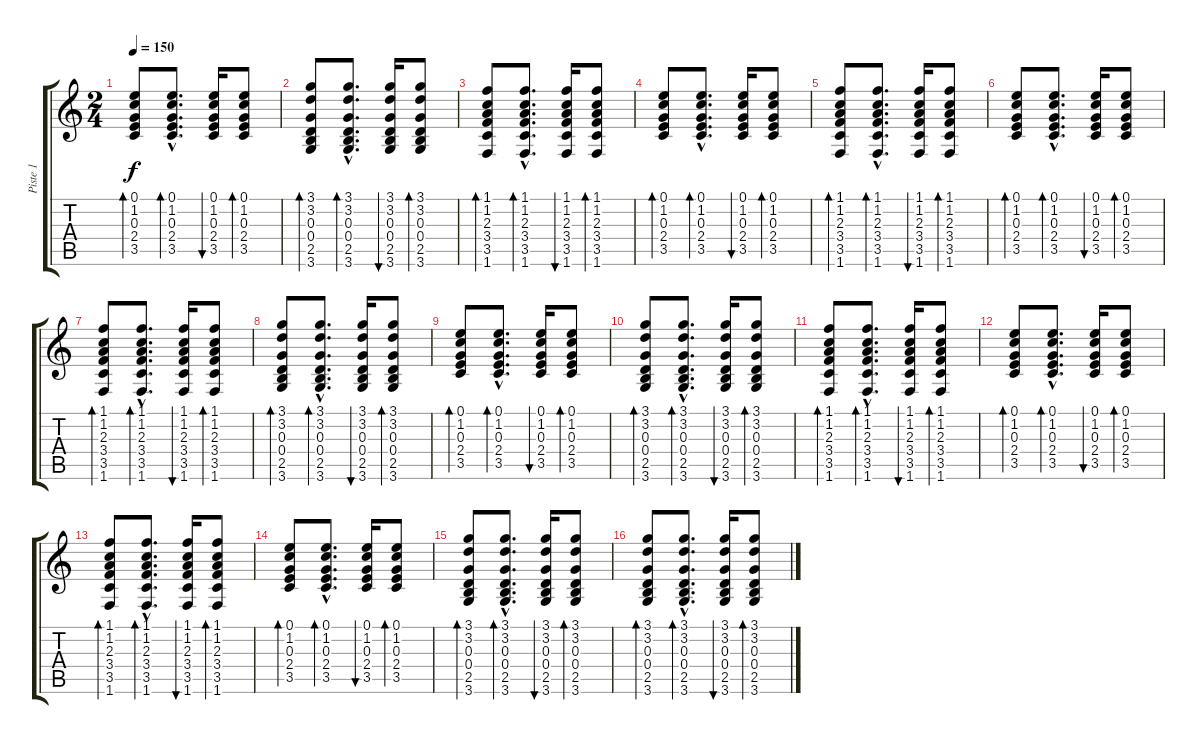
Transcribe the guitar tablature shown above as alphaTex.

\track ("Piste 1" "Piste 1") {instrument acousticguitarsteel}
\staff {score tabs}
\tuning (E4 B3 G3 D3 A2 E2) {hide}
\ts (2 4)
\tempo 150
\clef g2
\ks c
(0.1 1.2 0.3 2.4 3.5).8{bd 60 dy f} (0.1{hac} 1.2{hac} 0.3{hac} 2.4{hac} 3.5{hac}).8{d bd 60} (0.1 1.2 0.3 2.4 3.5).16{bu 60} (0.1 1.2 0.3 2.4 3.5).8{bd 60} |
(3.1 3.2 0.3 0.4 2.5 3.6).8{bd 60} (3.1{hac} 3.2{hac} 0.3{hac} 0.4{hac} 2.5{hac} 3.6{hac}).8{d bd 60} (3.1 3.2 0.3 0.4 2.5 3.6).16{bu 60} (3.1 3.2 0.3 0.4 2.5 3.6).8{bd 60} |
(1.1 1.2 2.3 3.4 3.5 1.6).8{bd 60} (1.1{hac} 1.2{hac} 2.3{hac} 3.4{hac} 3.5{hac} 1.6{hac}).8{d bd 60} (1.1 1.2 2.3 3.4 3.5 1.6).16{bu 60} (1.1 1.2 2.3 3.4 3.5 1.6).8{bd 60} |
(0.1 1.2 0.3 2.4 3.5).8{bd 60} (0.1{hac} 1.2{hac} 0.3{hac} 2.4{hac} 3.5{hac}).8{d bd 60} (0.1 1.2 0.3 2.4 3.5).16{bu 60} (0.1 1.2 0.3 2.4 3.5).8{bd 60} |
(1.1 1.2 2.3 3.4 3.5 1.6).8{bd 60} (1.1{hac} 1.2{hac} 2.3{hac} 3.4{hac} 3.5{hac} 1.6{hac}).8{d bd 60} (1.1 1.2 2.3 3.4 3.5 1.6).16{bu 60} (1.1 1.2 2.3 3.4 3.5 1.6).8{bd 60} |
(0.1 1.2 0.3 2.4 3.5).8{bd 60} (0.1{hac} 1.2{hac} 0.3{hac} 2.4{hac} 3.5{hac}).8{d bd 60} (0.1 1.2 0.3 2.4 3.5).16{bu 60} (0.1 1.2 0.3 2.4 3.5).8{bd 60} |
(1.1 1.2 2.3 3.4 3.5 1.6).8{bd 60} (1.1{hac} 1.2{hac} 2.3{hac} 3.4{hac} 3.5{hac} 1.6{hac}).8{d bd 60} (1.1 1.2 2.3 3.4 3.5 1.6).16{bu 60} (1.1 1.2 2.3 3.4 3.5 1.6).8{bd 60} |
(3.1 3.2 0.3 0.4 2.5 3.6).8{bd 60} (3.1{hac} 3.2{hac} 0.3{hac} 0.4{hac} 2.5{hac} 3.6{hac}).8{d bd 60} (3.1 3.2 0.3 0.4 2.5 3.6).16{bu 60} (3.1 3.2 0.3 0.4 2.5 3.6).8{bd 60} |
(0.1 1.2 0.3 2.4 3.5).8{bd 60} (0.1{hac} 1.2{hac} 0.3{hac} 2.4{hac} 3.5{hac}).8{d bd 60} (0.1 1.2 0.3 2.4 3.5).16{bu 60} (0.1 1.2 0.3 2.4 3.5).8{bd 60} |
(3.1 3.2 0.3 0.4 2.5 3.6).8{bd 60} (3.1{hac} 3.2{hac} 0.3{hac} 0.4{hac} 2.5{hac} 3.6{hac}).8{d bd 60} (3.1 3.2 0.3 0.4 2.5 3.6).16{bu 60} (3.1 3.2 0.3 0.4 2.5 3.6).8{bd 60} |
(1.1 1.2 2.3 3.4 3.5 1.6).8{bd 60} (1.1{hac} 1.2{hac} 2.3{hac} 3.4{hac} 3.5{hac} 1.6{hac}).8{d bd 60} (1.1 1.2 2.3 3.4 3.5 1.6).16{bu 60} (1.1 1.2 2.3 3.4 3.5 1.6).8{bd 60} |
(0.1 1.2 0.3 2.4 3.5).8{bd 60} (0.1{hac} 1.2{hac} 0.3{hac} 2.4{hac} 3.5{hac}).8{d bd 60} (0.1 1.2 0.3 2.4 3.5).16{bu 60} (0.1 1.2 0.3 2.4 3.5).8{bd 60} |
(1.1 1.2 2.3 3.4 3.5 1.6).8{bd 60} (1.1{hac} 1.2{hac} 2.3{hac} 3.4{hac} 3.5{hac} 1.6{hac}).8{d bd 60} (1.1 1.2 2.3 3.4 3.5 1.6).16{bu 60} (1.1 1.2 2.3 3.4 3.5 1.6).8{bd 60} |
(0.1 1.2 0.3 2.4 3.5).8{bd 60} (0.1{hac} 1.2{hac} 0.3{hac} 2.4{hac} 3.5{hac}).8{d bd 60} (0.1 1.2 0.3 2.4 3.5).16{bu 60} (0.1 1.2 0.3 2.4 3.5).8{bd 60} |
(3.1 3.2 0.3 0.4 2.5 3.6).8{bd 60} (3.1{hac} 3.2{hac} 0.3{hac} 0.4{hac} 2.5{hac} 3.6{hac}).8{d bd 60} (3.1 3.2 0.3 0.4 2.5 3.6).16{bu 60} (3.1 3.2 0.3 0.4 2.5 3.6).8{bd 60} |
(3.1 3.2 0.3 0.4 2.5 3.6).8{bd 60} (3.1{hac} 3.2{hac} 0.3{hac} 0.4{hac} 2.5{hac} 3.6{hac}).8{d bd 60} (3.1 3.2 0.3 0.4 2.5 3.6).16{bu 60} (3.1 3.2 0.3 0.4 2.5 3.6).8{bd 60}
